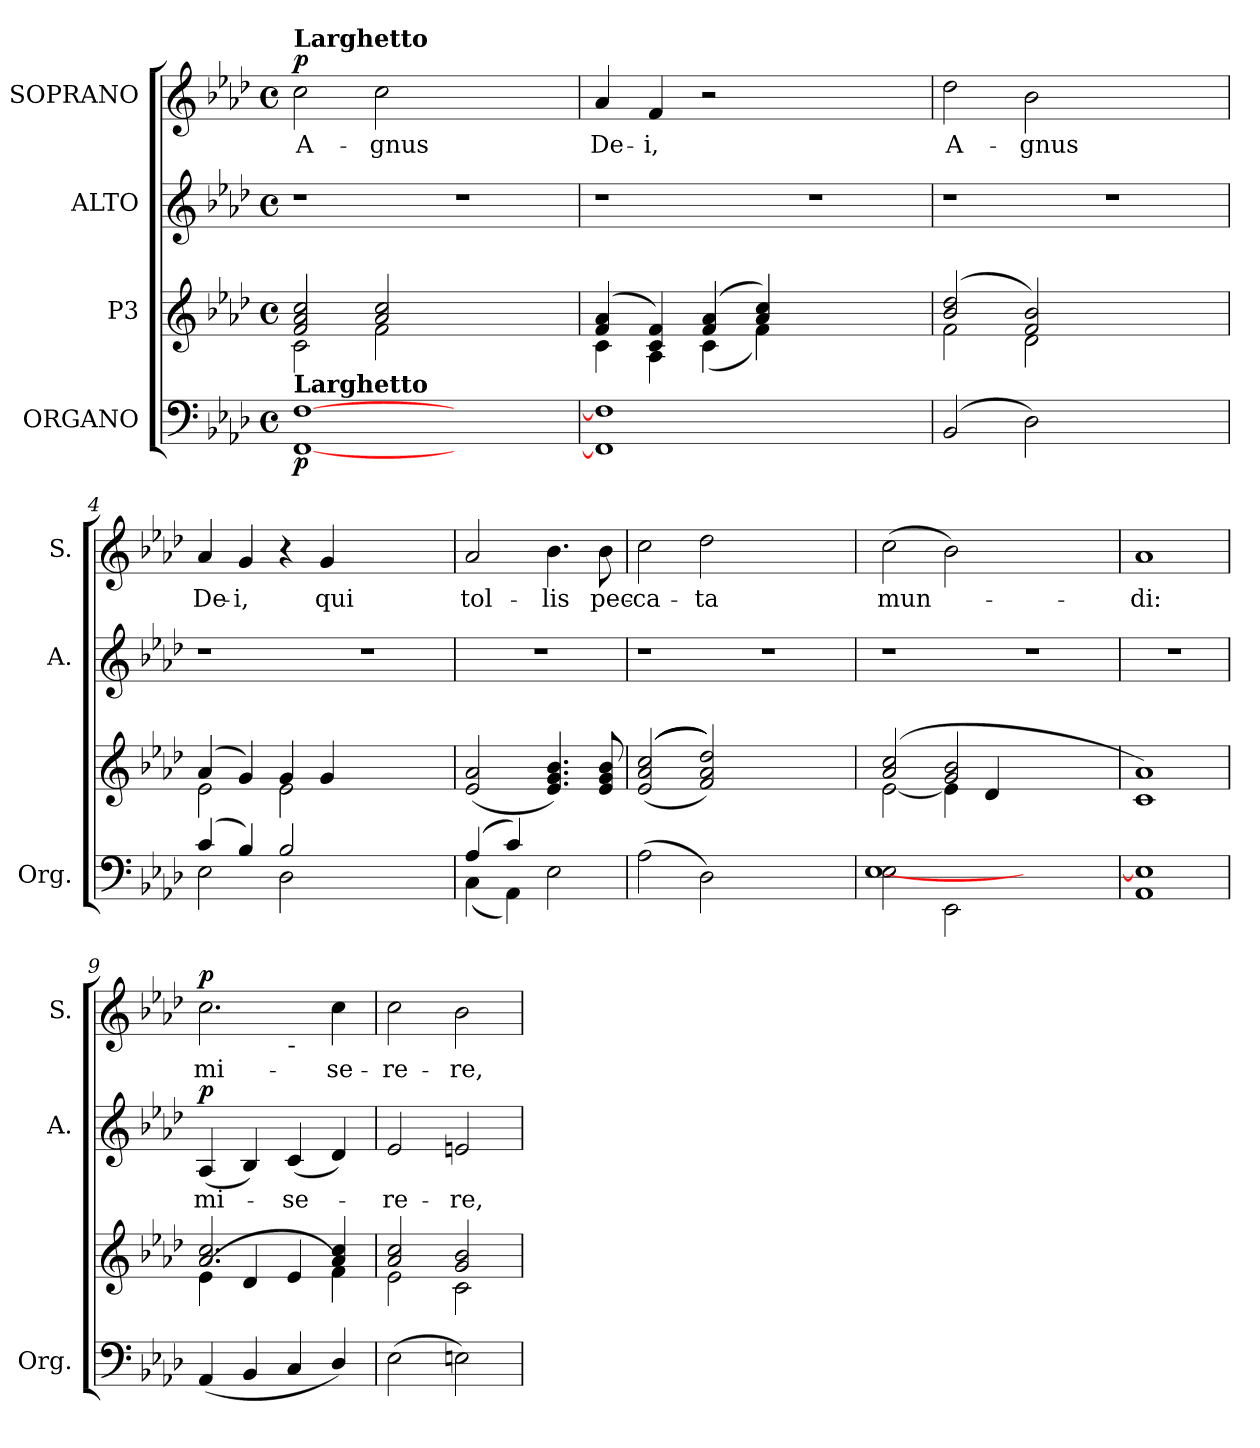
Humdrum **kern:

**kern	**dynam	**kern	**kern	**text	**dynam	**kern	**text	**dynam
*part4	*part4	*part3	*part2	*part2	*part2	*part1	*part1	*part1
*staff4	*staff4	*staff3	*staff2	*staff2	*staff2	*staff1	*staff1	*staff1
*I"ORGANO	*	*I"P3	*I"ALTO	*	*	*I"SOPRANO	*	*
*I'Org.	*	*	*I'A.	*	*	*I'S.	*	*
!!LO:PB:g=z
*clefF4	*	*clefG2	*clefG2	*	*	*clefG2	*	*
*k[b-e-a-d-]	*	*k[b-e-a-d-]	*k[b-e-a-d-]	*	*	*k[b-e-a-d-]	*	*
*A-:	*	*A-:	*A-:	*	*	*A-:	*	*
*M4/4	*	*M4/4	*M4/4	*	*	*M4/4	*	*
*met(c)	*	*met(c)	*met(c)	*	*	*met(c)	*	*
=1	=1	=1	=1	=1	=1	=1	=1	=1
*	*	*^	*	*	*	*	*	*
!	!	!	!	!	!	!	!LO:TX:a:B:t=Larghetto	!	!
!LO:TX:a:B:t=Larghetto	!	!	!	!	!	!	!	!	!
!	!	!	!	!	!	!	!	!LO:LY:b:color=#000000	!
[1FFi [1Fi	p	2fi/ 2a-i 2cci	2ci\	1r	.	.	2cci\	A-	p
!	!	!	!	!	!	!	!	!LO:LY:b:color=#000000	!
.	.	2a-i/ 2cci	2fi\	.	.	.	2cci\	-gnus	.
1ryy	.	1ryy	1ryy	1r	.	.	1ryy	.	.
=2	=2	=2	=2	=2	=2	=2	=2	=2	=2
!	!	!	!	!	!	!	!	!LO:LY:b:color=#000000	!
1FFi] 1Fi]	.	(4fi/ 4a-i	4ci\	1r	.	.	4a-i/	De-	.
!	!	!	!	!	!	!	!	!LO:LY:b:color=#000000	!
.	.	4ci/ 4fi)	4A-i\	.	.	.	4fi/	-i,	.
.	.	(4fi/ 4a-i	(4ci\	.	.	.	2r	.	.
.	.	4a-i/ 4cci)	4fi\)	.	.	.	.	.	.
1ryy	.	1ryy	1ryy	1r	.	.	1ryy	.	.
=3	=3	=3	=3	=3	=3	=3	=3	=3	=3
!	!	!	!	!	!	!	!	!LO:LY:b:color=#000000	!
(2BB-i/	.	(2b-i/ 2dd-i	2fi\	1r	.	.	2dd-i\	A-	.
!	!	!	!	!	!	!	!	!LO:LY:b:color=#000000	!
2D-i\)	.	2fi/ 2b-i)	2d-i\	.	.	.	2b-i\	-gnus	.
1ryy	.	1ryy	1ryy	1r	.	.	1ryy	.	.
=4	=4	=4	=4	=4	=4	=4	=4	=4	=4
*^	*	*	*	*	*	*	*	*	*
!	!	!	!	!	!	!	!	!	!LO:LY:b:color=#000000	!
(4ci/	2E-i\	.	(4a-i/	2e-i\	1r	.	.	4a-i/	De-	.
!	!	!	!	!	!	!	!	!	!LO:LY:b:color=#000000	!
4B-i/)	.	.	4gi/)	.	.	.	.	4gi/	-i,	.
2B-i/	2D-i\	.	4gi/	2e-i\	.	.	.	4r	.	.
!	!	!	!	!	!	!	!	!	!LO:LY:b:color=#000000	!
.	.	.	4gi/	.	.	.	.	4gi/	qui	.
1ryy	1ryy	.	1ryy	1ryy	1r	.	.	1ryy	.	.
*	*	*	*v	*v	*	*	*	*	*	*
=5	=5	=5	=5	=5	=5	=5	=5	=5	=5
*	*	*	*^	*	*	*	*	*	*
!	!	!	!	!	!	!	!	!	!LO:LY:b:color=#000000	!
*	*	*	*v	*v	*	*	*	*	*	*
(4A-i/	(4Ci\	.	(2e-i/ 2a-i	1r	.	.	2a-i/	tol-	.
4ci/)	4AA-i\)	.	.	.	.	.	.	.	.
!	!	!	!	!	!	!	!	!LO:LY:b:color=#000000	!
2ryy	2E-i\	.	4.e-i/ 4.gi 4.b-i)	.	.	.	4.b-i\	-lis	.
!	!	!	!	!	!	!	!	!LO:LY:b:color=#000000	!
.	.	.	8e-i/ 8gi 8b-i	.	.	.	8b-i\	pec-	.
*v	*v	*	*	*	*	*	*	*	*
!!LO:LB:g=z
=6	=6	=6	=6	=6	=6	=6	=6	=6
!	!	!	!	!	!	!	!LO:LY:b:color=#000000	!
(2A-i\	.	((((2e-i/ 2a-i 2cci	1r	.	.	2cci\	ca-	.
!	!	!	!	!	!	!	!LO:LY:b:color=#000000	!
2D-i\)	.	2fi/ 2a-i 2dd-i))))	.	.	.	2dd-i\	-ta	.
1ryy	.	1ryy	1r	.	.	1ryy	.	.
=7	=7	=7	=7	=7	=7	=7	=7	=7
*^	*	*^	*	*	*	*	*	*
!	!	!	!	!	!	!	!	!	!LO:LY:b:color=#000000	!
2E-i\	[1E-i	.	(2a-i/ 2cci	[2e-i\	1r	.	.	(2cci\	mun-	.
2EE-i\	.	.	2gi/ 2b-i	4e-i\]	.	.	.	2b-i\)	.	.
.	.	.	.	4d-i/	.	.	.	.	.	.
1ryy	1ryy	.	1ryy	1ryy	1r	.	.	1ryy	.	.
*v	*v	*	*	*	*	*	*	*	*	*
*	*	*v	*v	*	*	*	*	*	*
=8	=8	=8	=8	=8	=8	=8	=8	=8
*^	*	*^	*	*	*	*	*	*
!	!	!	!	!	!	!	!	!	!LO:LY:b:color=#000000	!
*v	*v	*	*	*	*	*	*	*	*	*
*	*	*v	*v	*	*	*	*	*	*
1AA-i 1E-i]	.	1ci 1a-i)	1r	.	.	1a-i	-di:	.
=9	=9	=9	=9	=9	=9	=9	=9	=9
*	*	*^	*	*	*	*	*	*
!	!	!	!	!	!LO:LY:b:color=#000000	!	!	!	!
!	!	!	!	!	!	!	!	!LO:LY:b:color=#000000	!
*	*	*	*	*	*	*	*^	*	*
(4AA-i/	.	2.a-i/ 2.cci	(4e-i\	(4A-i/	mi-	p	2.cci\	2ryy	mi-	p
4BB-i/	.	.	4d-i/	4B-i/)	.	.	.	.	.	.
!	!	!	!	!	!	!	!	!LO:TX:b:t=-	!	!
!	!	!	!	!	!LO:LY:b:color=#000000	!	!	!	!	!
4Ci/	.	.	4e-i/	(4ci/	-se-	.	.	2ryy	.	.
!	!	!	!	!	!	!	!	!	!LO:LY:b:color=#000000	!
4D-i/)	.	4a-i/ 4cci	4fi\)	4d-i/)	.	.	4cci\	.	-se-	.
*	*	*	*	*	*	*	*v	*v	*	*
=10	=10	=10	=10	=10	=10	=10	=10	=10	=10
*	*	*	*	*	*	*	*^	*	*
!	!	!	!	!	!LO:LY:b:color=#000000	!	!	!	!	!
*	*	*	*	*	*	*	*v	*v	*	*
*	*	*	*	*	*	*	*^	*	*
!	!	!	!	!	!	!	!	!	!LO:LY:b:color=#000000	!
*	*	*	*	*	*	*	*v	*v	*	*
(2E-i\	.	2a-i/ 2cci	2e-i\	2e-i/	-re-	.	2cci\	-re-	.
!	!	!	!	!	!LO:LY:b:color=#000000	!	!	!	!
!	!	!	!	!	!	!	!	!LO:LY:b:color=#000000	!
2Eni\)	.	2gi/ 2b-i	2ci\	2eni/	-re,	.	2b-i\	-re,	.
*	*	*v	*v	*	*	*	*	*	*
=	=	=	=	=	=	=	=	=
*-	*-	*-	*-	*-	*-	*-	*-	*-
